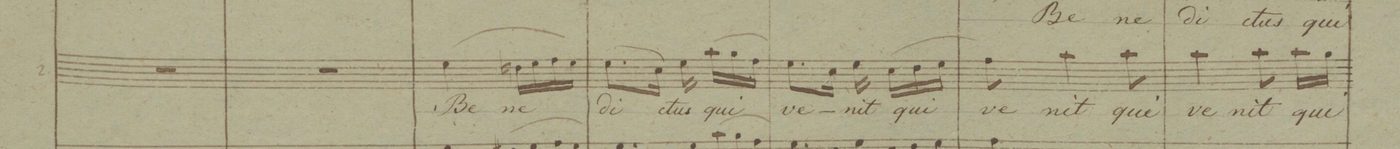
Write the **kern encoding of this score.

**kern	**text	**dynam
*I"Alto	*	*
*clefC3	*	*
*k[b-e-]	*	*
*M2/4	*	*
2r	.	.
=9	=9	=9
2r	.	.
=10	=10	=10
(4f\	Be-	.
16en\LL	-ne-	.
16f\	.	.
16g\	.	.
16f\JJ)	.	.
=11	=11	=11
(8.f\L	-di-	.
16d\Jk)	.	.
16f\	-ctus	.
(16b-\LL	qui	.
16a\	.	.
16g\JJ)	.	.
=12	=12	=12
8.f\L	ve-	.
16d\Jk	.	.
16f\	-nit	.
(16d\LL	qui	.
16e-\	.	.
16f\JJ	.	.
=13	=13	=13
8g\)	ve-	.
4b-\	-nit	.
8b-\	qui	.
=14	=14	=14
4b-\	ve-	.
8b-\	-nit	.
16b-\L	qui	.
16a\J	.	.
=15	=15	=15
*-	*-	*-
